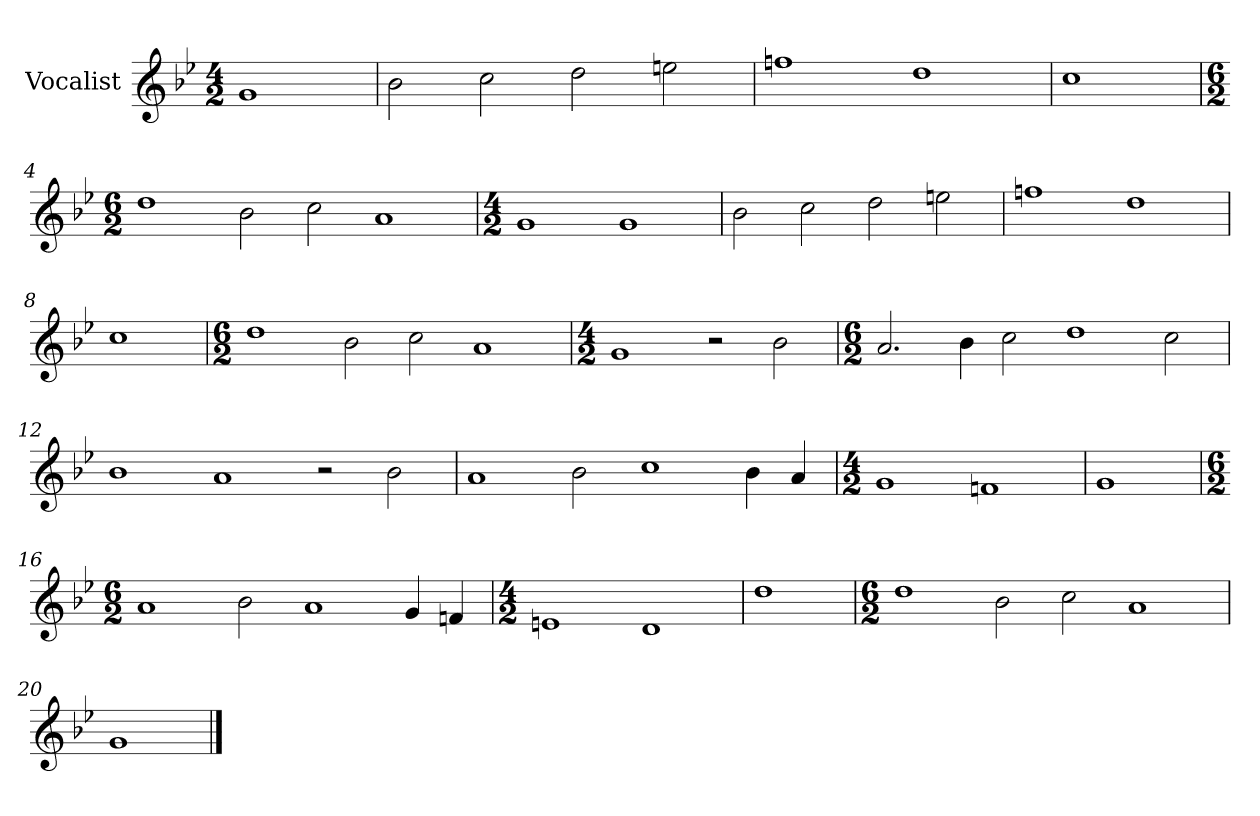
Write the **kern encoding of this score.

**kern
*part1
*staff1
*I"Vocalist
*k[b-e-]
*g:
*M4/2
=
1g
=1
2b-
2cc
2dd
2een
=2
1ffn
1dd
=3
1cc
=4
*M6/2
1dd
2b-
2cc
1a
=5
*M4/2
1g
1g
=6
2b-
2cc
2dd
2een
=7
1ffn
1dd
=8
1cc
=9
*M6/2
1dd
2b-
2cc
1a
=10
*M4/2
1g
2r
2b-
=11
*M6/2
2.a
4b-
2cc
1dd
2cc
=12
1b-
1a
2r
2b-
=13
1a
2b-
1cc
4b-
4a
=14
*M4/2
1g
1fn
=15
1g
=16
*M6/2
1a
2b-
1a
4g
4fn
=17
*M4/2
1en
1d
=18
1dd
=19
*M6/2
1dd
2b-
2cc
1a
=20
1g
==
*-
